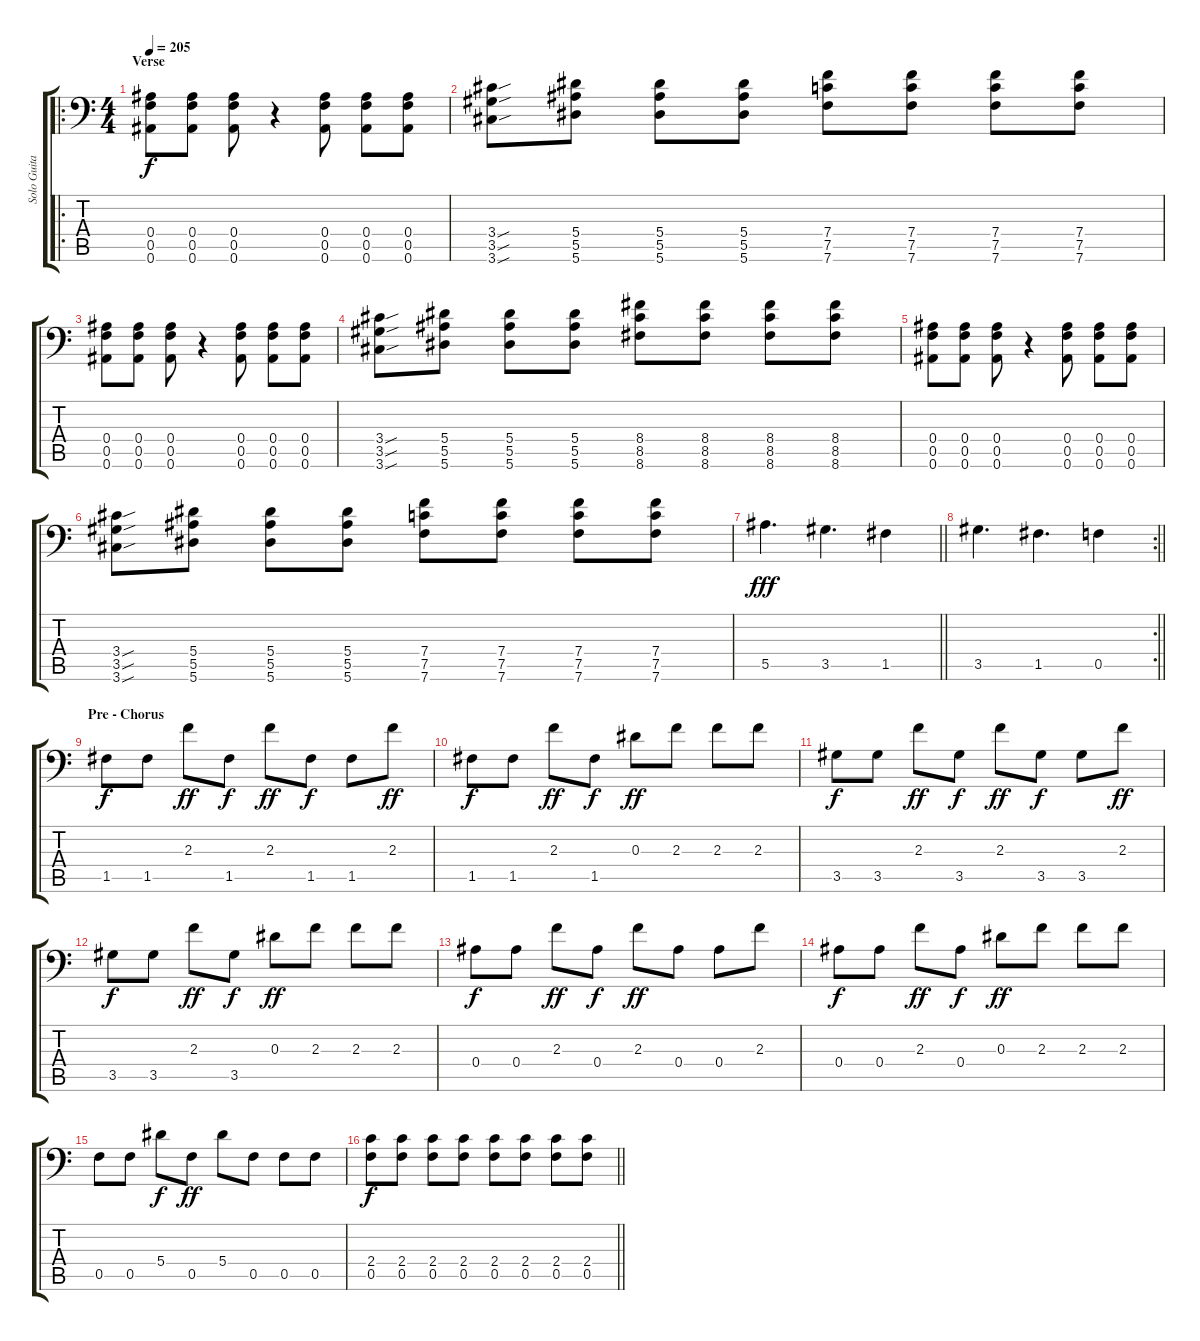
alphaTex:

\track ("Solo Guitar" "Solo Guita") {instrument distortionguitar}
\staff {score tabs}
\tuning (C4 G3 Eb3 Bb2 F2 Bb1) {hide}
\ro
\ts (4 4)
\section ("" "Verse")
\tempo 205
\clef f4
\ks c
(0.4 0.5 0.6).8{dy f balance 0} (0.4 0.5 0.6).8 (0.4 0.5 0.6).8 r.4 (0.4 0.5 0.6).8 (0.4 0.5 0.6).8 (0.4 0.5 0.6).8 |
(3.4{sou} 3.5{sou} 3.6{sou}).8 (5.4 5.5 5.6).8 (5.4 5.5 5.6).8 (5.4 5.5 5.6).8 (7.4 7.5 7.6).8 (7.4 7.5 7.6).8 (7.4 7.5 7.6).8 (7.4 7.5 7.6).8 |
(0.4 0.5 0.6).8 (0.4 0.5 0.6).8 (0.4 0.5 0.6).8 r.4 (0.4 0.5 0.6).8 (0.4 0.5 0.6).8 (0.4 0.5 0.6).8 |
(3.4{sou} 3.5{sou} 3.6{sou}).8 (5.4 5.5 5.6).8 (5.4 5.5 5.6).8 (5.4 5.5 5.6).8 (8.4 8.5 8.6).8 (8.4 8.5 8.6).8 (8.4 8.5 8.6).8 (8.4 8.5 8.6).8 |
(0.4 0.5 0.6).8 (0.4 0.5 0.6).8 (0.4 0.5 0.6).8 r.4 (0.4 0.5 0.6).8 (0.4 0.5 0.6).8 (0.4 0.5 0.6).8 |
(3.4{sou} 3.5{sou} 3.6{sou}).8 (5.4 5.5 5.6).8 (5.4 5.5 5.6).8 (5.4 5.5 5.6).8 (7.4 7.5 7.6).8 (7.4 7.5 7.6).8 (7.4 7.5 7.6).8 (7.4 7.5 7.6).8 |
\barLineRight lightlight
5.5.4{d dy fff} 3.5.4{d} 1.5.4 |
\rc 2
\barLineRight lightlight
3.5.4{d} 1.5.4{d} 0.5.4 |
\section ("" "Pre - Chorus")
1.5.8{dy f balance 8} 1.5.8 2.3.8{dy ff} 1.5.8{dy f} 2.3.8{dy ff} 1.5.8{dy f} 1.5.8 2.3.8{dy ff} |
1.5.8{dy f} 1.5.8 2.3.8{dy ff} 1.5.8{dy f} 0.3.8{dy ff} 2.3.8 2.3.8 2.3.8 |
3.5.8{dy f balance 8} 3.5.8 2.3.8{dy ff} 3.5.8{dy f} 2.3.8{dy ff} 3.5.8{dy f} 3.5.8 2.3.8{dy ff} |
3.5.8{dy f} 3.5.8 2.3.8{dy ff} 3.5.8{dy f} 0.3.8{dy ff} 2.3.8 2.3.8 2.3.8 |
0.4.8{dy f} 0.4.8 2.3.8{dy ff} 0.4.8{dy f} 2.3.8{dy ff} 0.4.8 0.4.8 2.3.8 |
0.4.8{dy f} 0.4.8 2.3.8{dy ff} 0.4.8{dy f} 0.3.8{dy ff} 2.3.8 2.3.8 2.3.8 |
0.5.8 0.5.8 5.4.8{dy f} 0.5.8{dy ff} 5.4.8 0.5.8 0.5.8 0.5.8 |
\barLineRight lightlight
(2.4 0.5).8{dy f} (2.4 0.5).8 (2.4 0.5).8 (2.4 0.5).8 (2.4 0.5).8 (2.4 0.5).8 (2.4 0.5).8 (2.4 0.5).8
